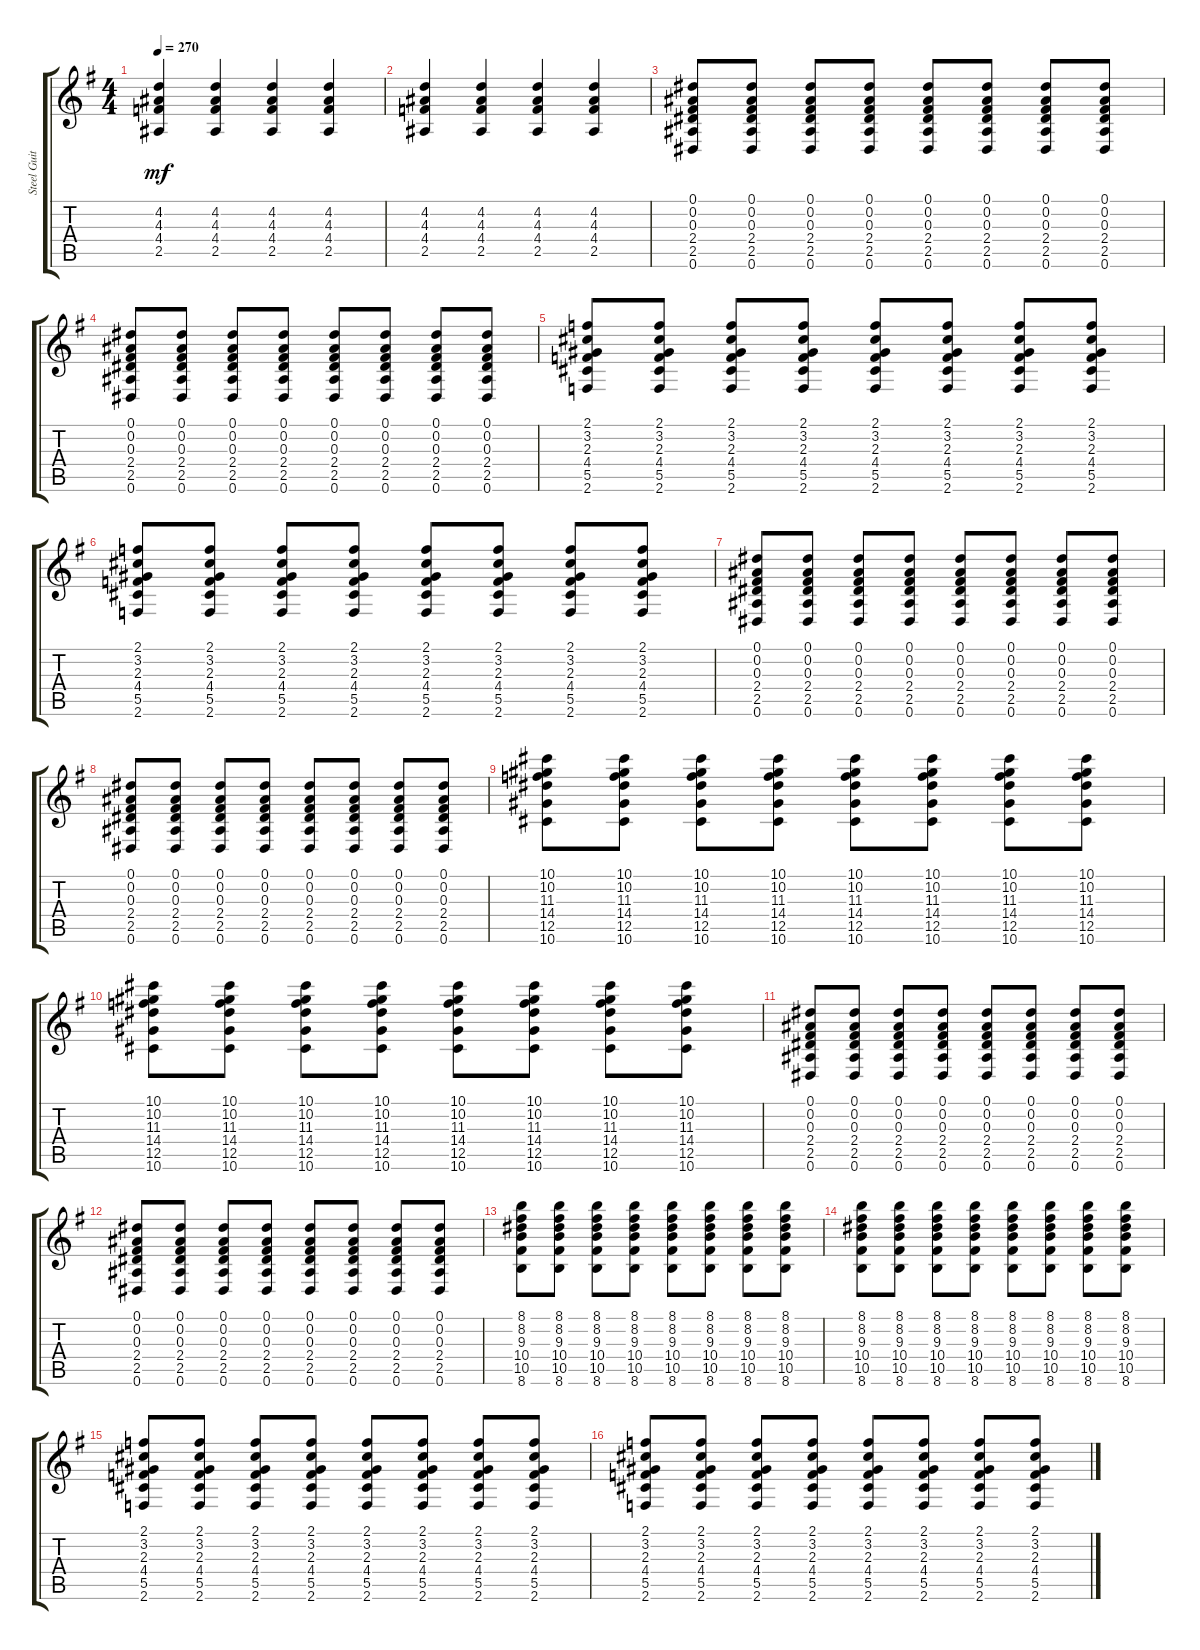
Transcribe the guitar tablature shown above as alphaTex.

\track ("Steel Guitar" "Steel Guit") {instrument acousticguitarsteel}
\staff {score tabs}
\tuning (Eb4 Bb3 Gb3 Db3 Ab2 Eb2) {hide}
\ts (4 4)
\tempo 270
\clef g2
\ks eminor
(4.2 4.3 4.4 2.5).4{dy mf} (4.2 4.3 4.4 2.5).4 (4.2 4.3 4.4 2.5).4 (4.2 4.3 4.4 2.5).4 |
(4.2 4.3 4.4 2.5).4 (4.2 4.3 4.4 2.5).4 (4.2 4.3 4.4 2.5).4 (4.2 4.3 4.4 2.5).4 |
(0.1 0.2 0.3 2.4 2.5 0.6).8 (0.1 0.2 0.3 2.4 2.5 0.6).8 (0.1 0.2 0.3 2.4 2.5 0.6).8 (0.1 0.2 0.3 2.4 2.5 0.6).8 (0.1 0.2 0.3 2.4 2.5 0.6).8 (0.1 0.2 0.3 2.4 2.5 0.6).8 (0.1 0.2 0.3 2.4 2.5 0.6).8 (0.1 0.2 0.3 2.4 2.5 0.6).8 |
(0.1 0.2 0.3 2.4 2.5 0.6).8 (0.1 0.2 0.3 2.4 2.5 0.6).8 (0.1 0.2 0.3 2.4 2.5 0.6).8 (0.1 0.2 0.3 2.4 2.5 0.6).8 (0.1 0.2 0.3 2.4 2.5 0.6).8 (0.1 0.2 0.3 2.4 2.5 0.6).8 (0.1 0.2 0.3 2.4 2.5 0.6).8 (0.1 0.2 0.3 2.4 2.5 0.6).8 |
(2.1 3.2 2.3 4.4 5.5 2.6).8 (2.1 3.2 2.3 4.4 5.5 2.6).8 (2.1 3.2 2.3 4.4 5.5 2.6).8 (2.1 3.2 2.3 4.4 5.5 2.6).8 (2.1 3.2 2.3 4.4 5.5 2.6).8 (2.1 3.2 2.3 4.4 5.5 2.6).8 (2.1 3.2 2.3 4.4 5.5 2.6).8 (2.1 3.2 2.3 4.4 5.5 2.6).8 |
(2.1 3.2 2.3 4.4 5.5 2.6).8 (2.1 3.2 2.3 4.4 5.5 2.6).8 (2.1 3.2 2.3 4.4 5.5 2.6).8 (2.1 3.2 2.3 4.4 5.5 2.6).8 (2.1 3.2 2.3 4.4 5.5 2.6).8 (2.1 3.2 2.3 4.4 5.5 2.6).8 (2.1 3.2 2.3 4.4 5.5 2.6).8 (2.1 3.2 2.3 4.4 5.5 2.6).8 |
(0.1 0.2 0.3 2.4 2.5 0.6).8 (0.1 0.2 0.3 2.4 2.5 0.6).8 (0.1 0.2 0.3 2.4 2.5 0.6).8 (0.1 0.2 0.3 2.4 2.5 0.6).8 (0.1 0.2 0.3 2.4 2.5 0.6).8 (0.1 0.2 0.3 2.4 2.5 0.6).8 (0.1 0.2 0.3 2.4 2.5 0.6).8 (0.1 0.2 0.3 2.4 2.5 0.6).8 |
(0.1 0.2 0.3 2.4 2.5 0.6).8 (0.1 0.2 0.3 2.4 2.5 0.6).8 (0.1 0.2 0.3 2.4 2.5 0.6).8 (0.1 0.2 0.3 2.4 2.5 0.6).8 (0.1 0.2 0.3 2.4 2.5 0.6).8 (0.1 0.2 0.3 2.4 2.5 0.6).8 (0.1 0.2 0.3 2.4 2.5 0.6).8 (0.1 0.2 0.3 2.4 2.5 0.6).8 |
(10.1 10.2 11.3 14.4 12.5 10.6).8 (10.1 10.2 11.3 14.4 12.5 10.6).8 (10.1 10.2 11.3 14.4 12.5 10.6).8 (10.1 10.2 11.3 14.4 12.5 10.6).8 (10.1 10.2 11.3 14.4 12.5 10.6).8 (10.1 10.2 11.3 14.4 12.5 10.6).8 (10.1 10.2 11.3 14.4 12.5 10.6).8 (10.1 10.2 11.3 14.4 12.5 10.6).8 |
(10.1 10.2 11.3 14.4 12.5 10.6).8 (10.1 10.2 11.3 14.4 12.5 10.6).8 (10.1 10.2 11.3 14.4 12.5 10.6).8 (10.1 10.2 11.3 14.4 12.5 10.6).8 (10.1 10.2 11.3 14.4 12.5 10.6).8 (10.1 10.2 11.3 14.4 12.5 10.6).8 (10.1 10.2 11.3 14.4 12.5 10.6).8 (10.1 10.2 11.3 14.4 12.5 10.6).8 |
(0.1 0.2 0.3 2.4 2.5 0.6).8 (0.1 0.2 0.3 2.4 2.5 0.6).8 (0.1 0.2 0.3 2.4 2.5 0.6).8 (0.1 0.2 0.3 2.4 2.5 0.6).8 (0.1 0.2 0.3 2.4 2.5 0.6).8 (0.1 0.2 0.3 2.4 2.5 0.6).8 (0.1 0.2 0.3 2.4 2.5 0.6).8 (0.1 0.2 0.3 2.4 2.5 0.6).8 |
(0.1 0.2 0.3 2.4 2.5 0.6).8 (0.1 0.2 0.3 2.4 2.5 0.6).8 (0.1 0.2 0.3 2.4 2.5 0.6).8 (0.1 0.2 0.3 2.4 2.5 0.6).8 (0.1 0.2 0.3 2.4 2.5 0.6).8 (0.1 0.2 0.3 2.4 2.5 0.6).8 (0.1 0.2 0.3 2.4 2.5 0.6).8 (0.1 0.2 0.3 2.4 2.5 0.6).8 |
(8.1 8.2 9.3 10.4 10.5 8.6).8 (8.1 8.2 9.3 10.4 10.5 8.6).8 (8.1 8.2 9.3 10.4 10.5 8.6).8 (8.1 8.2 9.3 10.4 10.5 8.6).8 (8.1 8.2 9.3 10.4 10.5 8.6).8 (8.1 8.2 9.3 10.4 10.5 8.6).8 (8.1 8.2 9.3 10.4 10.5 8.6).8 (8.1 8.2 9.3 10.4 10.5 8.6).8 |
(8.1 8.2 9.3 10.4 10.5 8.6).8 (8.1 8.2 9.3 10.4 10.5 8.6).8 (8.1 8.2 9.3 10.4 10.5 8.6).8 (8.1 8.2 9.3 10.4 10.5 8.6).8 (8.1 8.2 9.3 10.4 10.5 8.6).8 (8.1 8.2 9.3 10.4 10.5 8.6).8 (8.1 8.2 9.3 10.4 10.5 8.6).8 (8.1 8.2 9.3 10.4 10.5 8.6).8 |
(2.1 3.2 2.3 4.4 5.5 2.6).8 (2.1 3.2 2.3 4.4 5.5 2.6).8 (2.1 3.2 2.3 4.4 5.5 2.6).8 (2.1 3.2 2.3 4.4 5.5 2.6).8 (2.1 3.2 2.3 4.4 5.5 2.6).8 (2.1 3.2 2.3 4.4 5.5 2.6).8 (2.1 3.2 2.3 4.4 5.5 2.6).8 (2.1 3.2 2.3 4.4 5.5 2.6).8 |
(2.1 3.2 2.3 4.4 5.5 2.6).8 (2.1 3.2 2.3 4.4 5.5 2.6).8 (2.1 3.2 2.3 4.4 5.5 2.6).8 (2.1 3.2 2.3 4.4 5.5 2.6).8 (2.1 3.2 2.3 4.4 5.5 2.6).8 (2.1 3.2 2.3 4.4 5.5 2.6).8 (2.1 3.2 2.3 4.4 5.5 2.6).8 (2.1 3.2 2.3 4.4 5.5 2.6).8
